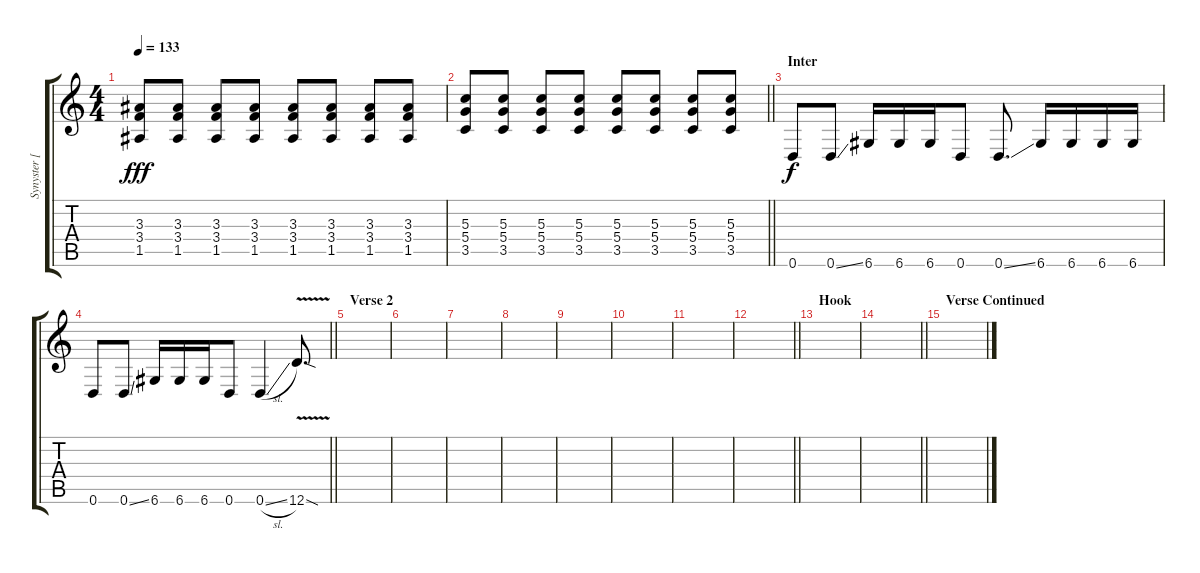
\track ("Synyster [Overdubbed Guitar]" "Synyster [") {instrument distortionguitar}
\staff {score tabs}
\tuning (E4 B3 G3 D3 A2 D2) {hide}
\ts (4 4)
\tempo 133
\clef g2
\ks c
(3.3 3.4 1.5).8{dy fff} (3.3 3.4 1.5).8 (3.3 3.4 1.5).8 (3.3 3.4 1.5).8 (3.3 3.4 1.5).8 (3.3 3.4 1.5).8 (3.3 3.4 1.5).8 (3.3 3.4 1.5).8 |
\barLineRight lightlight
(5.3 5.4 3.5).8 (5.3 5.4 3.5).8 (5.3 5.4 3.5).8 (5.3 5.4 3.5).8 (5.3 5.4 3.5).8 (5.3 5.4 3.5).8 (5.3 5.4 3.5).8 (5.3 5.4 3.5).8 |
\section ("" "Inter")
0.6.8{dy f balance 0} 0.6{ss}.8 6.6.16 6.6.16 6.6.16 0.6.8 0.6{ss}.8{d} 6.6.16 6.6.16 6.6.16 6.6.16 |
\barLineRight lightlight
0.6.8 0.6{ss}.8 6.6.16 6.6.16 6.6.16 0.6.8 0.6{sl}.4 12.6{v sod}.8{d} |
\section ("" "Verse 2")
|
|
|
|
|
|
|
\barLineRight lightlight
|
\section ("" "Hook")
|
\barLineRight lightlight
|
\section ("" "Verse Continued")
